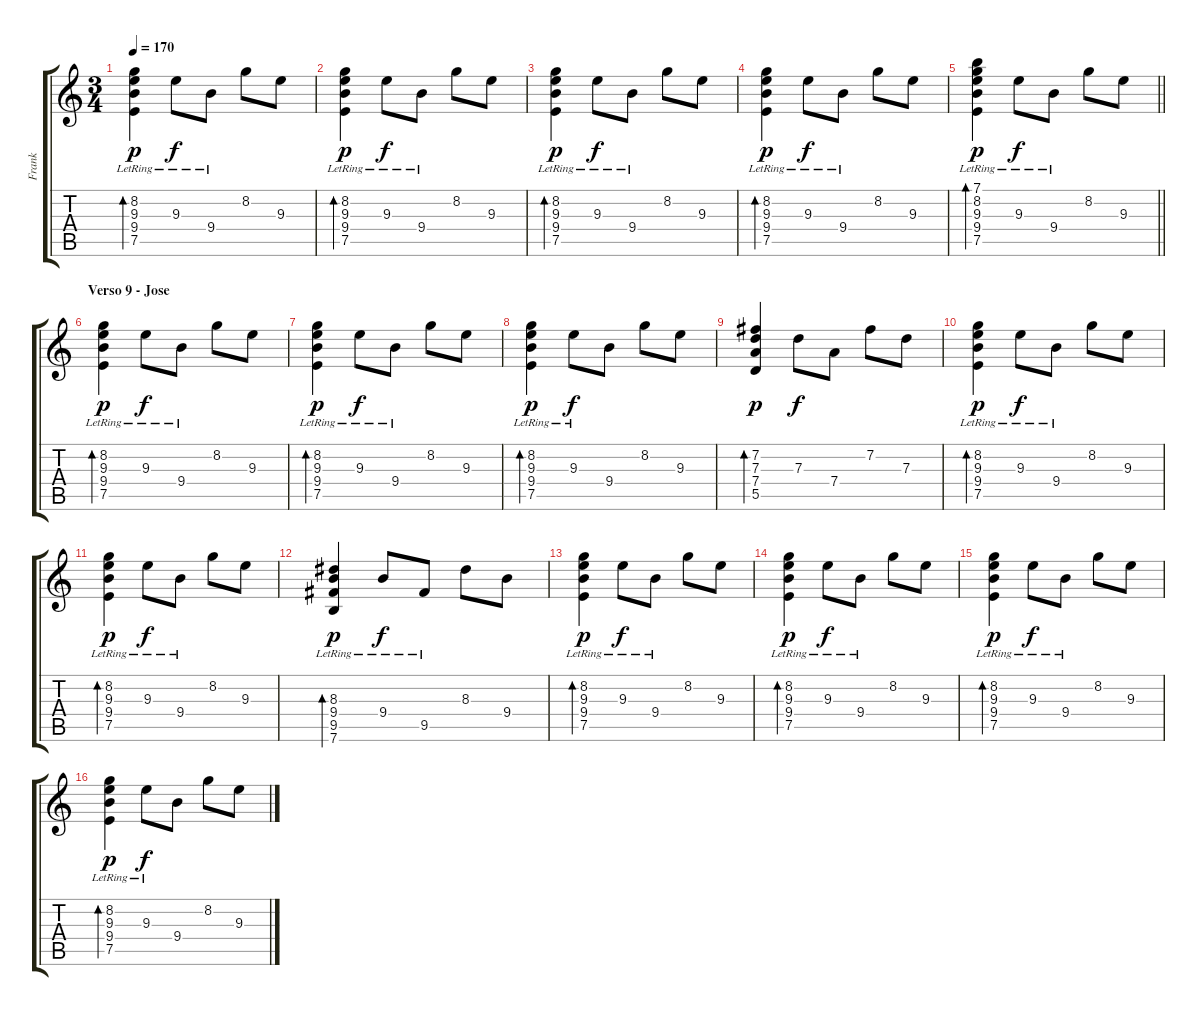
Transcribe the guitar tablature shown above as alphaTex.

\track ("Frank" "Frank") {instrument acousticguitarsteel}
\staff {score tabs}
\tuning (E4 B3 G3 D3 A2 E2) {hide}
\ts (3 4)
\tempo 170
\clef g2
\ks c
(8.2{lr} 9.3 9.4 7.5{lr}).4{bd 240 dy p} 9.3{lr}.8{dy f} 9.4{lr}.8 8.2.8 9.3.8 |
(8.2{lr} 9.3 9.4 7.5{lr}).4{bd 240 dy p} 9.3{lr}.8{dy f} 9.4{lr}.8 8.2.8 9.3.8 |
(8.2{lr} 9.3 9.4 7.5{lr}).4{bd 240 dy p} 9.3{lr}.8{dy f} 9.4{lr}.8 8.2.8 9.3.8 |
(8.2{lr} 9.3 9.4 7.5{lr}).4{bd 240 dy p} 9.3{lr}.8{dy f} 9.4{lr}.8 8.2.8 9.3.8 |
\barLineRight lightlight
(7.1{lr} 8.2 9.3 9.4 7.5{lr}).4{bd 240 dy p} 9.3{lr}.8{dy f} 9.4{lr}.8 8.2.8 9.3.8 |
\section ("" "Verso 9 - Jose")
(8.2{lr} 9.3 9.4 7.5{lr}).4{bd 240 dy p} 9.3{lr}.8{dy f} 9.4{lr}.8 8.2.8 9.3.8 |
(8.2{lr} 9.3 9.4 7.5{lr}).4{bd 240 dy p} 9.3{lr}.8{dy f} 9.4{lr}.8 8.2.8 9.3.8 |
(8.2{lr} 9.3 9.4 7.5{lr}).4{bd 240 dy p} 9.3{lr}.8{dy f} 9.4.8 8.2.8 9.3.8 |
(7.2 7.3 7.4 5.5).4{bd 240 dy p} 7.3.8{dy f} 7.4.8 7.2.8 7.3.8 |
(8.2{lr} 9.3 9.4 7.5{lr}).4{bd 240 dy p} 9.3{lr}.8{dy f} 9.4{lr}.8 8.2.8 9.3.8 |
(8.2{lr} 9.3 9.4 7.5{lr}).4{bd 240 dy p} 9.3{lr}.8{dy f} 9.4{lr}.8 8.2.8 9.3.8 |
(8.3{lr} 9.4 9.5 7.6{lr}).4{bd 240 dy p} 9.4{lr}.8{dy f} 9.5{lr}.8 8.3.8 9.4.8 |
(8.2{lr} 9.3 9.4 7.5{lr}).4{bd 240 dy p} 9.3{lr}.8{dy f} 9.4{lr}.8 8.2.8 9.3.8 |
(8.2{lr} 9.3 9.4 7.5{lr}).4{bd 240 dy p} 9.3{lr}.8{dy f} 9.4{lr}.8 8.2.8 9.3.8 |
(8.2{lr} 9.3 9.4 7.5{lr}).4{bd 240 dy p} 9.3{lr}.8{dy f} 9.4{lr}.8 8.2.8 9.3.8 |
(8.2{lr} 9.3 9.4 7.5{lr}).4{bd 240 dy p} 9.3{lr}.8{dy f} 9.4.8 8.2.8 9.3.8
